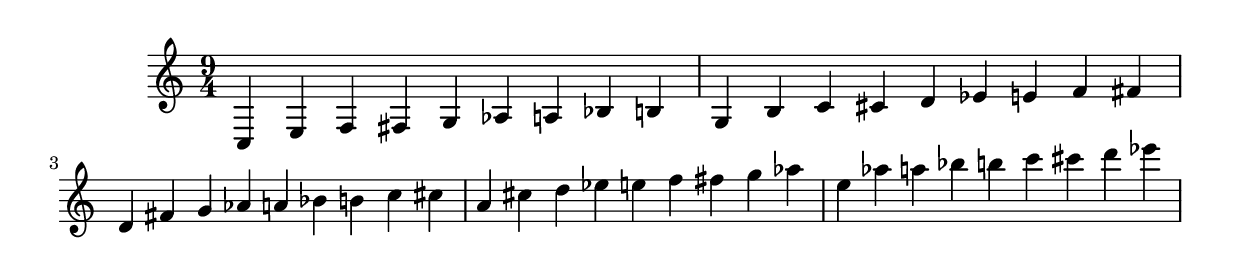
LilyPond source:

% 2018-02-27 22:51

\version "2.18.2"
\language "english"

\header {
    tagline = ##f
}

\layout {}

\paper {}

\score {
    \new Staff {
        \time 9/4
        c4
        e4
        f4
        fs4
        g4
        af4
        a4
        bf4
        b4
        g4
        b4
        c'4
        cs'4
        d'4
        ef'4
        e'4
        f'4
        fs'4
        d'4
        fs'4
        g'4
        af'4
        a'4
        bf'4
        b'4
        c''4
        cs''4
        a'4
        cs''4
        d''4
        ef''4
        e''4
        f''4
        fs''4
        g''4
        af''4
        e''4
        af''4
        a''4
        bf''4
        b''4
        c'''4
        cs'''4
        d'''4
        ef'''4
    }
}